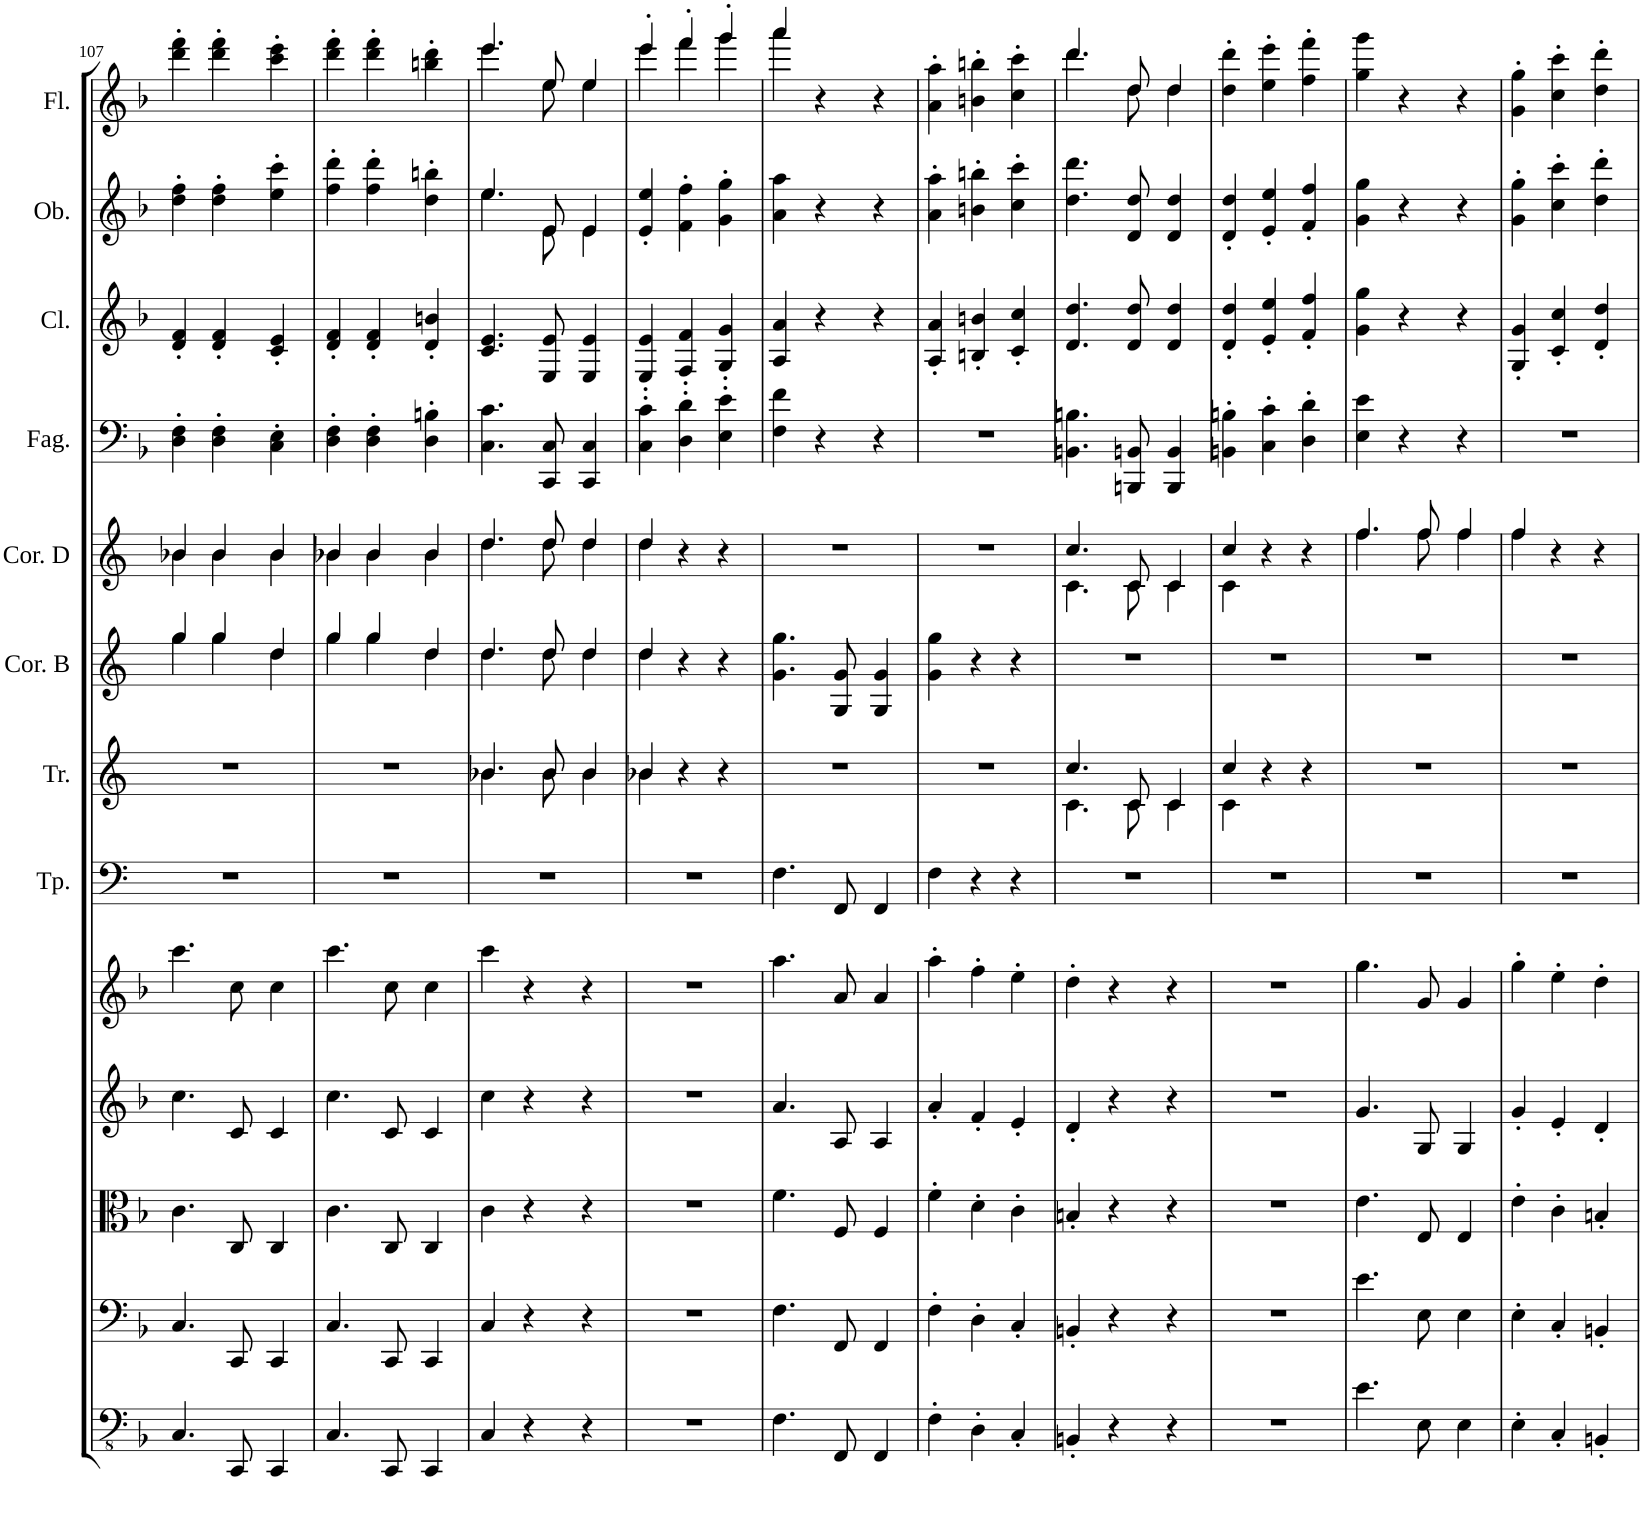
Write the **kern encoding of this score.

**kern	**kern	**kern	**kern	**kern	**kern	**kern	**kern	**kern	**kern	**kern	**kern	**kern
*part13	*part12	*part11	*part10	*part9	*part8	*part7	*part6	*part5	*part4	*part3	*part2	*part1
*staff13	*staff12	*staff11	*staff10	*staff9	*staff8	*staff7	*staff6	*staff5	*staff4	*staff3	*staff2	*staff1
*I"Basso	*I"Violoncello	*I"Viola	*I"Violino II	*I"Violino I	*I"Timpani in F	*I"Trombe in D	*I"Corni in B	*I"Corni in D	*I"Fagotti	*I"Clarinetti in C	*I"Oboi	*I"Flauti
*	*	*	*	*	*I'Tp.	*I'Tr.	*I'Cor. B	*I'Cor. D	*I'Fag.	*I'Cl.	*I'Ob.	*I'Fl.
!!LO:PB:g=z
*clefFv4	*clefF4	*clefC3	*clefG2	*clefG2	*clefF4	*clefG2	*clefG2	*clefG2	*clefF4	*clefG2	*clefG2	*clefG2
*	*	*	*	*	*	*Trd-1c-2	*Trd1c2	*Trd6c10	*	*Trd1c2	*	*
*k[b-]	*k[b-]	*k[b-]	*k[b-]	*k[b-]	*k[b-]	*k[b-e-a-]	*k[f#]	*k[b-e-a-]	*k[b-]	*k[b-]	*k[b-]	*k[b-]
*M3/4	*M3/4	*M3/4	*M3/4	*M3/4	*M3/4	*M3/4	*M3/4	*M3/4	*M3/4	*M3/4	*M3/4	*M3/4
=107	=107	=107	=107	=107	=107	=107	=107	=107	=107	=107	=107	=107
*	*	*	*	*	*	*	*^	*^	*	*	*	*
4.CC'/	4.C'/	4.c'\	4.cc'\	4.ccc'\	2.r	2.r	4gg'/	4gg'\	4b-X'/	4b-'\	4D\' 4F\'	4d/' 4f/'	4dd\' 4ff\'	4ddd\' 4fff\'
.	.	.	.	.	.	.	4gg'/	4gg'\	4b-'/	4b-'\	4D\' 4F\'	4d/' 4f/'	4dd\' 4ff\'	4ddd\' 4fff\'
8CCC'/	8CC'/	8C'/	8c'/	8cc'\	.	.	.	.	.	.	.	.	.	.
4CCC'/	4CC'/	4C'/	4c'/	4cc'\	.	.	4dd'/	4dd'\	4b-'/	4b-'\	4C\' 4E\'	4c/' 4e/'	4ee\' 4ccc\'	4ccc\' 4eee\'
=108	=108	=108	=108	=108	=108	=108	=108	=108	=108	=108	=108	=108	=108	=108
4.CC'/	4.C'/	4.c'\	4.cc'\	4.ccc'\	2.r	2.r	4gg'/	4gg'\	4b-X'/	4b-'\	4D\' 4F\'	4d/' 4f/'	4ff\' 4ddd\'	4ddd\' 4fff\'
.	.	.	.	.	.	.	4gg'/	4gg'\	4b-'/	4b-'\	4D\' 4F\'	4d/' 4f/'	4ff\' 4ddd\'	4ddd\' 4fff\'
8CCC'/	8CC'/	8C'/	8c'/	8cc'\	.	.	.	.	.	.	.	.	.	.
4CCC'/	4CC'/	4C'/	4c'/	4cc'\	.	.	4dd'/	4dd'\	4b-'/	4b-'\	4D\' 4Bn\'	4d/' 4bn/'	4dd\' 4bbn\'	4bbn\' 4ddd\'
=109	=109	=109	=109	=109	=109	=109	=109	=109	=109	=109	=109	=109	=109	=109
*	*	*	*	*	*	*^	*	*	*	*	*	*	*^	*^
4CC'/	4C'/	4c'\	4cc'\	4ccc'\	2.r	4.b-X'/	4.b-'\	4.dd'/	4.dd'\	4.dd'/	4.dd'\	4.C\' 4.c\'	4.c/' 4.e/'	4.ee'/	4.ee'\	4.eee'/	4.eee'\
4r	4r	4r	4r	4r	.	.	.	.	.	.	.	.	.	.	.	.	.
.	.	.	.	.	.	8b-'/	8b-'\	8dd'/	8dd'\	8dd'/	8dd'\	8CC/' 8C/'	8E/' 8e/'	8e'/	8e'\	8ee'/	8ee'\
4r	4r	4r	4r	4r	.	4b-'/	4b-'\	4dd'/	4dd'\	4dd'/	4dd'\	4CC/' 4C/'	4E/' 4e/'	4e'/	4e'\	4ee'/	4ee'\
*	*	*	*	*	*	*	*	*	*	*	*	*	*	*v	*v	*	*
=110	=110	=110	=110	=110	=110	=110	=110	=110	=110	=110	=110	=110	=110	=110	=110	=110
2.r	2.r	2.r	2.r	2.r	2.r	4b-'/	4b-X'\	4dd'/	4dd'\	4dd'/	4dd'\	4C\' 4c\'	4E/' 4e/'	4e/' 4ee/'	4eee'/	4eee'\
.	.	.	.	.	.	4r	2ryy	4r	2ryy	4r	2ryy	4D\' 4d\'	4F/' 4f/'	4f\' 4ff\'	4fff'/	4fff'\
.	.	.	.	.	.	4r	.	4r	.	4r	.	4E\' 4e\'	4G/' 4g/'	4g\' 4gg\'	4ggg'/	4ggg'\
*	*	*	*	*	*	*v	*v	*	*	*v	*v	*	*	*	*	*
*	*	*	*	*	*	*	*v	*v	*	*	*	*	*	*
=111	=111	=111	=111	=111	=111	=111	=111	=111	=111	=111	=111	=111	=111
4.FF'\	4.F'\	4.f'\	4.a'/	4.aa'\	4.F'\	2.r	4.g\' 4.gg\'	2.r	4F\' 4f\'	4A/' 4a/'	4a\' 4aa\'	4aaa'/	4aaa'\
.	.	.	.	.	.	.	.	.	4r	4r	4r	4r	2ryy
8FFF'/	8FF'/	8F'/	8A'/	8a'/	8FF'/	.	8G/' 8g/'	.	.	.	.	.	.
4FFF'/	4FF'/	4F'/	4A'/	4a'/	4FF'/	.	4G/' 4g/'	.	4r	4r	4r	4r	.
*	*	*	*	*	*	*	*	*	*	*	*	*v	*v
=112	=112	=112	=112	=112	=112	=112	=112	=112	=112	=112	=112	=112
4FF'\	4F'\	4f'\	4a'/	4aa'\	4F'\	2.r	4g\' 4gg\'	2.r	2.r	4A/' 4a/'	4a\' 4aa\'	4a\' 4aa\'
4DD'\	4D'\	4d'\	4f'/	4ff'\	4r	.	4r	.	.	4Bn/' 4bn/'	4bn\' 4bbn\'	4bn\' 4bbn\'
4CC'/	4C'/	4c'\	4e'/	4ee'\	4r	.	4r	.	.	4c/' 4cc/'	4cc\' 4ccc\'	4cc\' 4ccc\'
=113	=113	=113	=113	=113	=113	=113	=113	=113	=113	=113	=113	=113
*	*	*	*	*	*	*^	*	*^	*	*	*	*^
4BBBn'/	4BBn'/	4Bn'/	4d'/	4dd'\	2.r	4.cc'/	4.c'\	2.r	4.cc'/	4.c'\	4.BBn\' 4.Bn\'	4.d/' 4.dd/'	4.dd\' 4.ddd\'	4.ddd'/	4.ddd'\
4r	4r	4r	4r	4r	.	.	.	.	.	.	.	.	.	.	.
.	.	.	.	.	.	8c'/	8c'\	.	8c'/	8c'\	8BBBn/' 8BBn/'	8d/' 8dd/'	8d/' 8dd/'	8dd'/	8dd'\
4r	4r	4r	4r	4r	.	4c'/	4c'\	.	4c'/	4c'\	4BBB/' 4BB/'	4d/' 4dd/'	4d/' 4dd/'	4dd'/	4dd'\
*	*	*	*	*	*	*	*	*	*	*	*	*	*	*v	*v
=114	=114	=114	=114	=114	=114	=114	=114	=114	=114	=114	=114	=114	=114	=114
2.r	2.r	2.r	2.r	2.r	2.r	4cc'/	4c'\	2.r	4cc'/	4c'\	4BBn\' 4Bn\'	4d/' 4dd/'	4d/' 4dd/'	4dd\' 4ddd\'
.	.	.	.	.	.	4r	2ryy	.	4r	2ryy	4C\' 4c\'	4e/' 4ee/'	4e/' 4ee/'	4ee\' 4eee\'
.	.	.	.	.	.	4r	.	.	4r	.	4D\' 4d\'	4f/' 4ff/'	4f/' 4ff/'	4ff\' 4fff\'
*	*	*	*	*	*	*v	*v	*	*	*	*	*	*	*
=115	=115	=115	=115	=115	=115	=115	=115	=115	=115	=115	=115	=115	=115
4.E'\	4.e'\	4.e'\	4.g'/	4.gg'\	2.r	2.r	2.r	4.ff'/	4.ff'\	4E\' 4e\'	4g\' 4gg\'	4g\' 4gg\'	4gg\' 4ggg\'
.	.	.	.	.	.	.	.	.	.	4r	4r	4r	4r
8EE'\	8E'\	8E'/	8G'/	8g'/	.	.	.	8ff'/	8ff'\	.	.	.	.
4EE'\	4E'\	4E'/	4G'/	4g'/	.	.	.	4ff'/	4ff'\	4r	4r	4r	4r
=116	=116	=116	=116	=116	=116	=116	=116	=116	=116	=116	=116	=116	=116
4EE'\	4E'\	4e'\	4g'/	4gg'\	2.r	2.r	2.r	4ff'/	4ff'\	2.r	4G/' 4g/'	4g\' 4gg\'	4g\' 4gg\'
4CC'/	4C'/	4c'\	4e'/	4ee'\	.	.	.	4r	2ryy	.	4c/' 4cc/'	4cc\' 4ccc\'	4cc\' 4ccc\'
4BBBn'/	4BBn'/	4Bn'/	4d'/	4dd'\	.	.	.	4r	.	.	4d/' 4dd/'	4dd\' 4ddd\'	4dd\' 4ddd\'
*	*	*	*	*	*	*	*	*v	*v	*	*	*	*
=	=	=	=	=	=	=	=	=	=	=	=	=
*-	*-	*-	*-	*-	*-	*-	*-	*-	*-	*-	*-	*-
